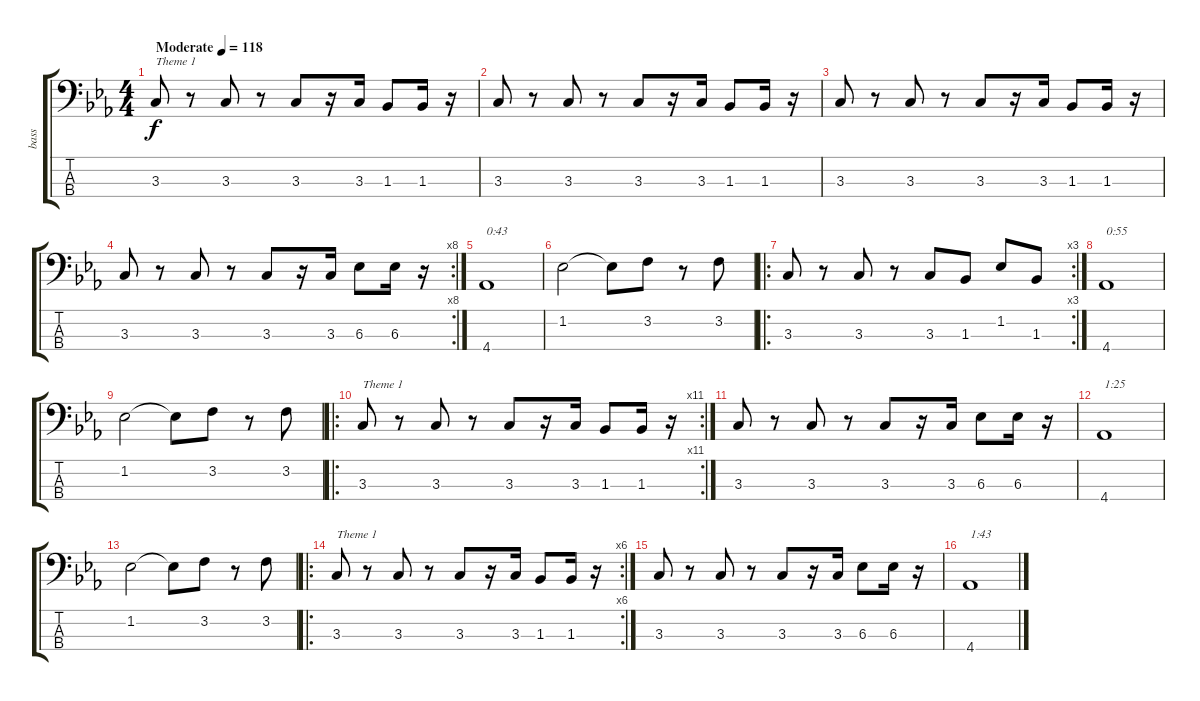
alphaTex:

\track ("bass" "bass") {instrument electricbassfinger}
\staff {score tabs}
\tuning (G2 D2 A1 E1) {hide}
\ts (4 4)
\tempo (118 "Moderate")
\clef f4
\ks eb
3.3.8{txt "Theme 1" dy f instrument electricbassfinger} r.8 3.3.8 r.8 3.3.8 r.16 3.3.16 1.3.8 1.3.16 r.16 |
3.3.8 r.8 3.3.8 r.8 3.3.8 r.16 3.3.16 1.3.8 1.3.16 r.16 |
3.3.8 r.8 3.3.8 r.8 3.3.8 r.16 3.3.16 1.3.8 1.3.16 r.16 |
\rc 8
3.3.8 r.8 3.3.8 r.8 3.3.8 r.16 3.3.16 6.3.8 6.3.16 r.16 |
4.4.1{txt "0:43"} |
1.2.2 1.2{t}.8 3.2.8 r.8 3.2.8 |
\ro
\rc 3
3.3.8 r.8 3.3.8 r.8 3.3.8 1.3.8 1.2.8 1.3.8 |
4.4.1{txt "0:55"} |
1.2.2 1.2{t}.8 3.2.8 r.8 3.2.8 |
\ro
\rc 11
3.3.8{txt "Theme 1"} r.8 3.3.8 r.8 3.3.8 r.16 3.3.16 1.3.8 1.3.16 r.16 |
3.3.8 r.8 3.3.8 r.8 3.3.8 r.16 3.3.16 6.3.8 6.3.16 r.16 |
4.4.1{txt "1:25"} |
1.2.2 1.2{t}.8 3.2.8 r.8 3.2.8 |
\ro
\rc 6
3.3.8{txt "Theme 1"} r.8 3.3.8 r.8 3.3.8 r.16 3.3.16 1.3.8 1.3.16 r.16 |
3.3.8 r.8 3.3.8 r.8 3.3.8 r.16 3.3.16 6.3.8 6.3.16 r.16 |
4.4.1{txt "1:43"}
